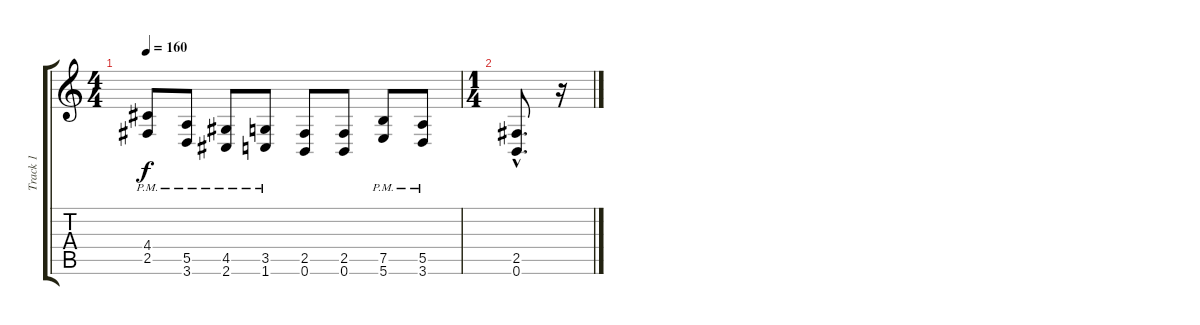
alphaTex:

\track ("Track 1" "Track 1") {instrument distortionguitar}
\staff {score tabs}
\tuning (B3 Gb3 D3 A2 E2 B1) {hide}
\ts (4 4)
\tempo 160
\clef g2
\ks c
(4.4{pm} 2.5{pm}).8{dy f} (5.5{pm} 3.6{pm}).8 (4.5{pm} 2.6{pm}).8 (3.5{pm} 1.6{pm}).8 (2.5 0.6).8 (2.5 0.6).8 (7.5{pm} 5.6{pm}).8 (5.5{pm} 3.6{pm}).8 |
\ts (1 4)
(2.5{hac} 0.6{hac}).8{d} r.16
